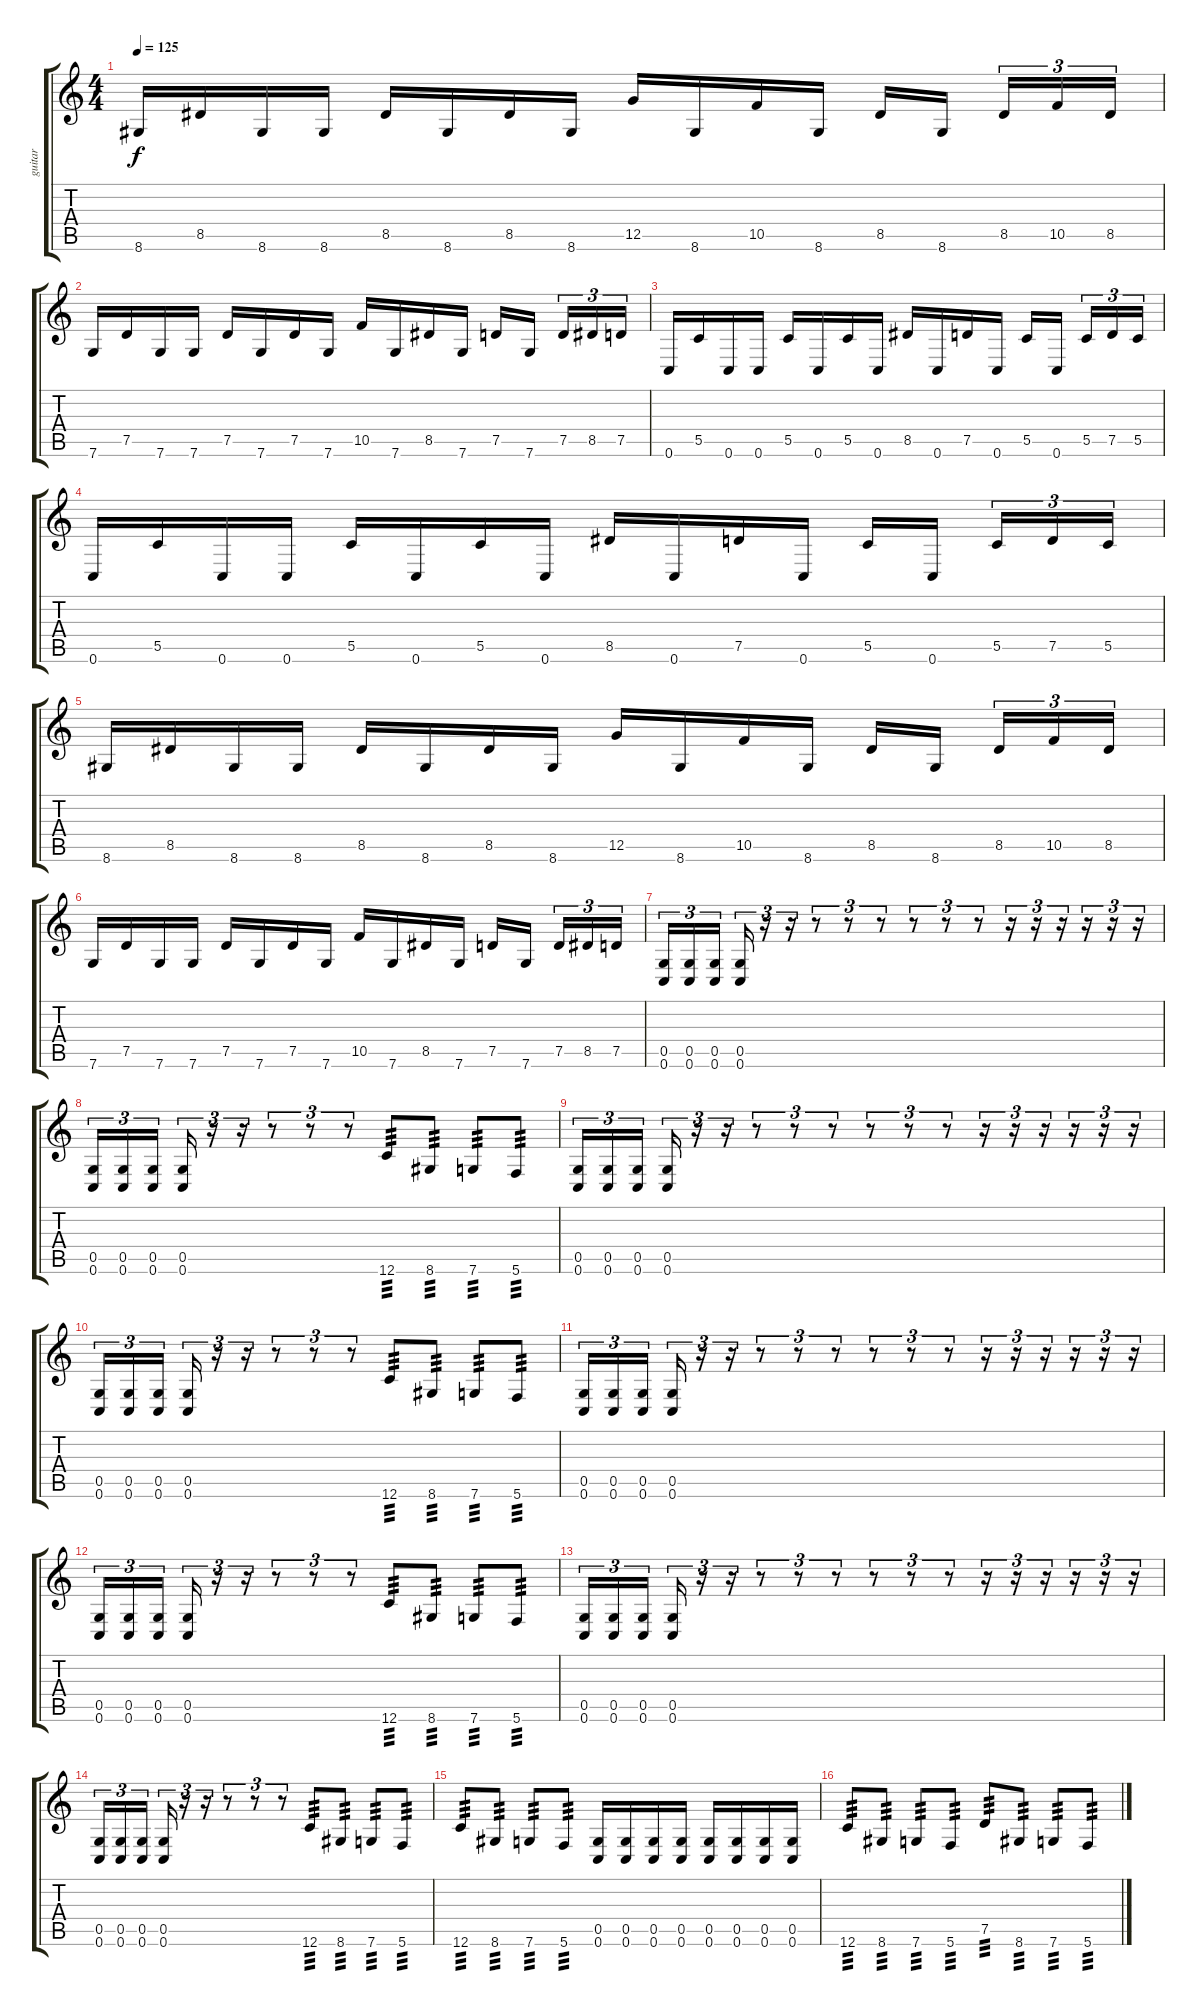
\track ("guitar" "guitar") {instrument distortionguitar}
\staff {score tabs}
\tuning (D4 A3 F3 C3 G2 C2) {hide}
\ts (4 4)
\tempo 125
\clef g2
\ks c
8.6.16{dy f} 8.5.16 8.6.16 8.6.16 8.5.16 8.6.16 8.5.16 8.6.16 12.5.16 8.6.16 10.5.16 8.6.16 8.5.16 8.6.16{beam splitsecondary} 8.5.16{tu (3 2)} 10.5.16{tu (3 2)} 8.5.16{tu (3 2)} |
7.6.16 7.5.16 7.6.16 7.6.16 7.5.16 7.6.16 7.5.16 7.6.16 10.5.16 7.6.16 8.5.16 7.6.16 7.5.16 7.6.16{beam splitsecondary} 7.5.16{tu (3 2)} 8.5.16{tu (3 2)} 7.5.16{tu (3 2)} |
0.6.16 5.5.16 0.6.16 0.6.16 5.5.16 0.6.16 5.5.16 0.6.16 8.5.16 0.6.16 7.5.16 0.6.16 5.5.16 0.6.16{beam splitsecondary} 5.5.16{tu (3 2)} 7.5.16{tu (3 2)} 5.5.16{tu (3 2)} |
0.6.16 5.5.16 0.6.16 0.6.16 5.5.16 0.6.16 5.5.16 0.6.16 8.5.16 0.6.16 7.5.16 0.6.16 5.5.16 0.6.16{beam splitsecondary} 5.5.16{tu (3 2)} 7.5.16{tu (3 2)} 5.5.16{tu (3 2)} |
8.6.16 8.5.16 8.6.16 8.6.16 8.5.16 8.6.16 8.5.16 8.6.16 12.5.16 8.6.16 10.5.16 8.6.16 8.5.16 8.6.16{beam splitsecondary} 8.5.16{tu (3 2)} 10.5.16{tu (3 2)} 8.5.16{tu (3 2)} |
7.6.16 7.5.16 7.6.16 7.6.16 7.5.16 7.6.16 7.5.16 7.6.16 10.5.16 7.6.16 8.5.16 7.6.16 7.5.16 7.6.16{beam splitsecondary} 7.5.16{tu (3 2)} 8.5.16{tu (3 2)} 7.5.16{tu (3 2)} |
(0.5 0.6).16{tu (3 2)} (0.5 0.6).16{tu (3 2)} (0.5 0.6).16{tu (3 2) beam splitsecondary} (0.5 0.6).16{tu (3 2)} r.16{tu (3 2)} r.16{tu (3 2)} r.8{tu (3 2)} r.8{tu (3 2)} r.8{tu (3 2)} r.8{tu (3 2)} r.8{tu (3 2)} r.8{tu (3 2)} r.16{tu (3 2)} r.16{tu (3 2)} r.16{tu (3 2)} r.16{tu (3 2)} r.16{tu (3 2)} r.16{tu (3 2)} |
(0.5 0.6).16{tu (3 2)} (0.5 0.6).16{tu (3 2)} (0.5 0.6).16{tu (3 2) beam splitsecondary} (0.5 0.6).16{tu (3 2)} r.16{tu (3 2)} r.16{tu (3 2)} r.8{tu (3 2)} r.8{tu (3 2)} r.8{tu (3 2)} 12.6.8{tp 3} 8.6.8{tp 3} 7.6.8{tp 3} 5.6.8{tp 3} |
(0.5 0.6).16{tu (3 2)} (0.5 0.6).16{tu (3 2)} (0.5 0.6).16{tu (3 2) beam splitsecondary} (0.5 0.6).16{tu (3 2)} r.16{tu (3 2)} r.16{tu (3 2)} r.8{tu (3 2)} r.8{tu (3 2)} r.8{tu (3 2)} r.8{tu (3 2)} r.8{tu (3 2)} r.8{tu (3 2)} r.16{tu (3 2)} r.16{tu (3 2)} r.16{tu (3 2)} r.16{tu (3 2)} r.16{tu (3 2)} r.16{tu (3 2)} |
(0.5 0.6).16{tu (3 2)} (0.5 0.6).16{tu (3 2)} (0.5 0.6).16{tu (3 2) beam splitsecondary} (0.5 0.6).16{tu (3 2)} r.16{tu (3 2)} r.16{tu (3 2)} r.8{tu (3 2)} r.8{tu (3 2)} r.8{tu (3 2)} 12.6.8{tp 3} 8.6.8{tp 3} 7.6.8{tp 3} 5.6.8{tp 3} |
(0.5 0.6).16{tu (3 2)} (0.5 0.6).16{tu (3 2)} (0.5 0.6).16{tu (3 2) beam splitsecondary} (0.5 0.6).16{tu (3 2)} r.16{tu (3 2)} r.16{tu (3 2)} r.8{tu (3 2)} r.8{tu (3 2)} r.8{tu (3 2)} r.8{tu (3 2)} r.8{tu (3 2)} r.8{tu (3 2)} r.16{tu (3 2)} r.16{tu (3 2)} r.16{tu (3 2)} r.16{tu (3 2)} r.16{tu (3 2)} r.16{tu (3 2)} |
(0.5 0.6).16{tu (3 2)} (0.5 0.6).16{tu (3 2)} (0.5 0.6).16{tu (3 2) beam splitsecondary} (0.5 0.6).16{tu (3 2)} r.16{tu (3 2)} r.16{tu (3 2)} r.8{tu (3 2)} r.8{tu (3 2)} r.8{tu (3 2)} 12.6.8{tp 3} 8.6.8{tp 3} 7.6.8{tp 3} 5.6.8{tp 3} |
(0.5 0.6).16{tu (3 2)} (0.5 0.6).16{tu (3 2)} (0.5 0.6).16{tu (3 2) beam splitsecondary} (0.5 0.6).16{tu (3 2)} r.16{tu (3 2)} r.16{tu (3 2)} r.8{tu (3 2)} r.8{tu (3 2)} r.8{tu (3 2)} r.8{tu (3 2)} r.8{tu (3 2)} r.8{tu (3 2)} r.16{tu (3 2)} r.16{tu (3 2)} r.16{tu (3 2)} r.16{tu (3 2)} r.16{tu (3 2)} r.16{tu (3 2)} |
(0.5 0.6).16{tu (3 2)} (0.5 0.6).16{tu (3 2)} (0.5 0.6).16{tu (3 2) beam splitsecondary} (0.5 0.6).16{tu (3 2)} r.16{tu (3 2)} r.16{tu (3 2)} r.8{tu (3 2)} r.8{tu (3 2)} r.8{tu (3 2)} 12.6.8{tp 3} 8.6.8{tp 3} 7.6.8{tp 3} 5.6.8{tp 3} |
12.6.8{tp 3} 8.6.8{tp 3} 7.6.8{tp 3} 5.6.8{tp 3} (0.5 0.6).16 (0.5 0.6).16 (0.5 0.6).16 (0.5 0.6).16 (0.5 0.6).16 (0.5 0.6).16 (0.5 0.6).16 (0.5 0.6).16 |
12.6.8{tp 3} 8.6.8{tp 3} 7.6.8{tp 3} 5.6.8{tp 3} 7.5.8{tp 3} 8.6.8{tp 3} 7.6.8{tp 3} 5.6.8{tp 3}
